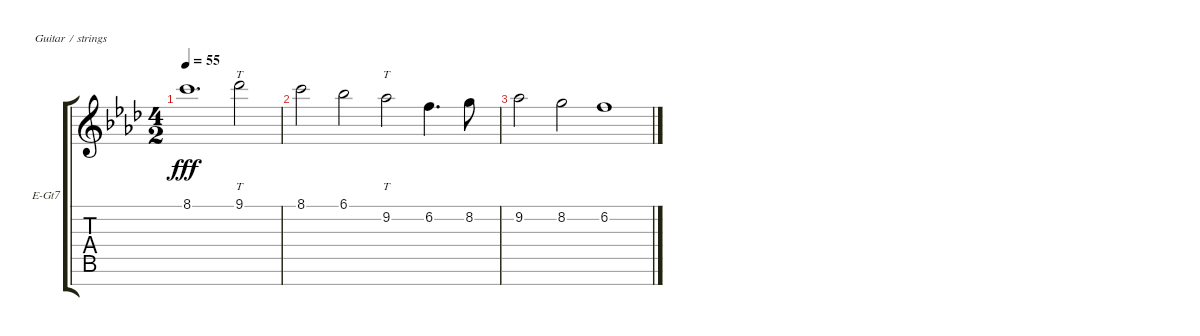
\defaultSystemsLayout 4
\bracketExtendMode groupsimilarinstruments
\firstSystemTrackNameOrientation horizontal
\otherSystemsTrackNameOrientation horizontal
\track ("Guitar 1" "E-Gt7") {instrument distortionguitar}
\staff {score tabs}
\tuning (E4 B3 G3 D3 A2 E2 B1)
\ts (4 2)
\tempo 55
\clef g2
\ks fminor
8.1.1{d dy fff} 9.1.2{tt} |
8.1.2 6.1.2 9.2.2{tt} 6.2.4{d} 8.2.8 |
9.2.2 8.2.2 6.2.1
